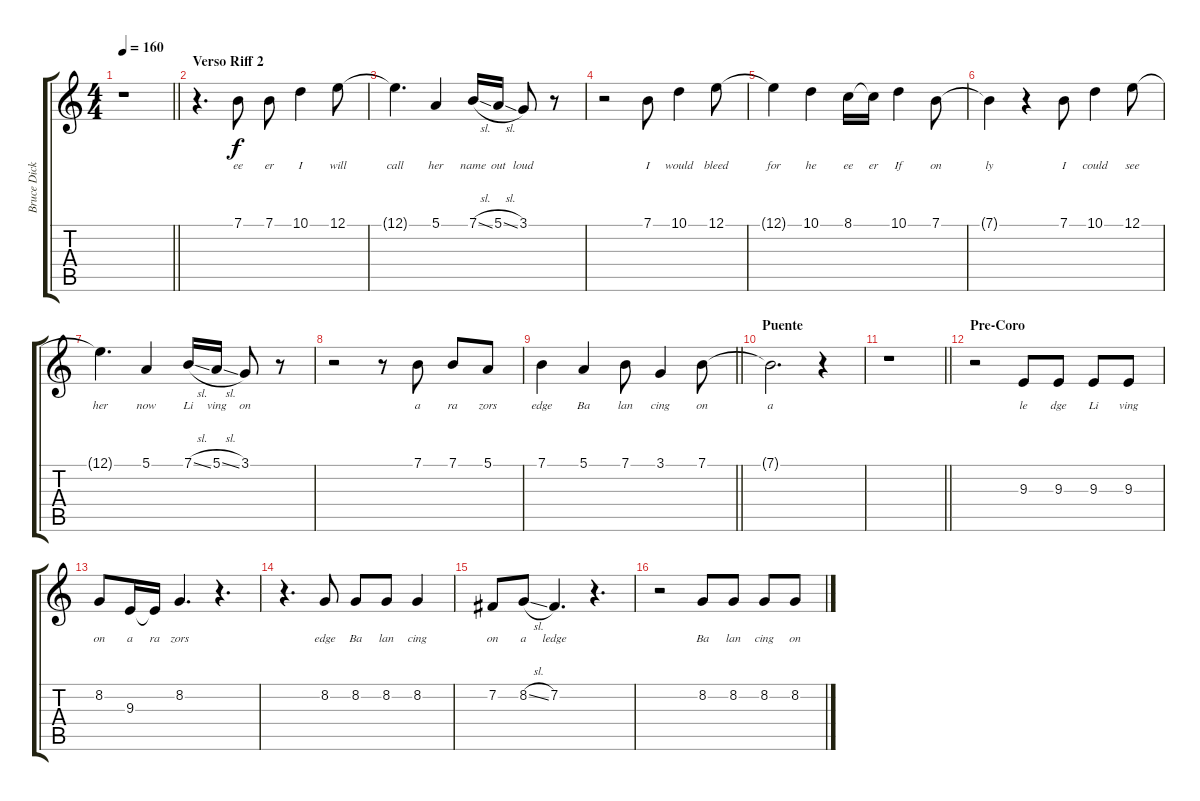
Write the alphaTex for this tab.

\track ("Bruce Dickinson" "Bruce Dick") {instrument lead2sawtooth}
\staff {score tabs}
\tuning (E4 B3 G3 D3 A2 E2) {hide}
\ts (4 4)
\tempo 160
\clef g2
\barLineRight lightlight
\ks c
r.1{dy f} |
\section ("" "Verso Riff 2")
r.4{d} 7.1.8{lyrics (0 "ee") lyrics (1 "") lyrics (2 "") lyrics (3 "") lyrics (4 "")} 7.1.8{lyrics (0 "er") lyrics (1 "") lyrics (2 "") lyrics (3 "") lyrics (4 "")} 10.1.4{lyrics (0 "I") lyrics (1 "") lyrics (2 "") lyrics (3 "") lyrics (4 "")} 12.1.8{lyrics (0 "will") lyrics (1 "") lyrics (2 "") lyrics (3 "") lyrics (4 "")} |
12.1{t}.4{d lyrics (0 "call") lyrics (1 "") lyrics (2 "") lyrics (3 "") lyrics (4 "")} 5.1.4{lyrics (0 "her") lyrics (1 "") lyrics (2 "") lyrics (3 "") lyrics (4 "")} 7.1{sl}.16{lyrics (0 "name") lyrics (1 "") lyrics (2 "") lyrics (3 "") lyrics (4 "")} 5.1{sl}.16{lyrics (0 "out") lyrics (1 "") lyrics (2 "") lyrics (3 "") lyrics (4 "")} 3.1.8{lyrics (0 "loud") lyrics (1 "") lyrics (2 "") lyrics (3 "") lyrics (4 "")} r.8 |
r.2 7.1.8{lyrics (0 "I") lyrics (1 "") lyrics (2 "") lyrics (3 "") lyrics (4 "")} 10.1.4{lyrics (0 "would") lyrics (1 "") lyrics (2 "") lyrics (3 "") lyrics (4 "")} 12.1.8{lyrics (0 "bleed") lyrics (1 "") lyrics (2 "") lyrics (3 "") lyrics (4 "")} |
12.1{t}.4{lyrics (0 "for") lyrics (1 "") lyrics (2 "") lyrics (3 "") lyrics (4 "")} 10.1.4{lyrics (0 "he") lyrics (1 "") lyrics (2 "") lyrics (3 "") lyrics (4 "")} 8.1.16{lyrics (0 "ee") lyrics (1 "") lyrics (2 "") lyrics (3 "") lyrics (4 "")} 8.1{t}.16{lyrics (0 "er") lyrics (1 "") lyrics (2 "") lyrics (3 "") lyrics (4 "")} 10.1.4{lyrics (0 "If") lyrics (1 "") lyrics (2 "") lyrics (3 "") lyrics (4 "")} 7.1.8{lyrics (0 "on") lyrics (1 "") lyrics (2 "") lyrics (3 "") lyrics (4 "")} |
7.1{t}.4{lyrics (0 "ly") lyrics (1 "") lyrics (2 "") lyrics (3 "") lyrics (4 "")} r.4 7.1.8{lyrics (0 "I") lyrics (1 "") lyrics (2 "") lyrics (3 "") lyrics (4 "")} 10.1.4{lyrics (0 "could") lyrics (1 "") lyrics (2 "") lyrics (3 "") lyrics (4 "")} 12.1.8{lyrics (0 "see") lyrics (1 "") lyrics (2 "") lyrics (3 "") lyrics (4 "")} |
12.1{t}.4{d lyrics (0 "her") lyrics (1 "") lyrics (2 "") lyrics (3 "") lyrics (4 "")} 5.1.4{lyrics (0 "now") lyrics (1 "") lyrics (2 "") lyrics (3 "") lyrics (4 "")} 7.1{sl}.16{lyrics (0 "Li") lyrics (1 "") lyrics (2 "") lyrics (3 "") lyrics (4 "")} 5.1{sl}.16{lyrics (0 "ving") lyrics (1 "") lyrics (2 "") lyrics (3 "") lyrics (4 "")} 3.1.8{lyrics (0 "on") lyrics (1 "") lyrics (2 "") lyrics (3 "") lyrics (4 "")} r.8 |
r.2 r.8 7.1.8{lyrics (0 "a") lyrics (1 "") lyrics (2 "") lyrics (3 "") lyrics (4 "")} 7.1.8{lyrics (0 "ra") lyrics (1 "") lyrics (2 "") lyrics (3 "") lyrics (4 "")} 5.1.8{lyrics (0 "zors") lyrics (1 "") lyrics (2 "") lyrics (3 "") lyrics (4 "")} |
\barLineRight lightlight
7.1.4{lyrics (0 "edge") lyrics (1 "") lyrics (2 "") lyrics (3 "") lyrics (4 "")} 5.1.4{lyrics (0 "Ba") lyrics (1 "") lyrics (2 "") lyrics (3 "") lyrics (4 "")} 7.1.8{lyrics (0 "lan") lyrics (1 "") lyrics (2 "") lyrics (3 "") lyrics (4 "")} 3.1.4{lyrics (0 "cing") lyrics (1 "") lyrics (2 "") lyrics (3 "") lyrics (4 "")} 7.1.8{lyrics (0 "on") lyrics (1 "") lyrics (2 "") lyrics (3 "") lyrics (4 "")} |
\section ("" "Puente")
7.1{t}.2{d lyrics (0 "a") lyrics (1 "") lyrics (2 "") lyrics (3 "") lyrics (4 "")} r.4 |
\barLineRight lightlight
r.1 |
\section ("" "Pre-Coro")
r.2 9.3.8{lyrics (0 "le") lyrics (1 "") lyrics (2 "") lyrics (3 "") lyrics (4 "")} 9.3.8{lyrics (0 "dge") lyrics (1 "") lyrics (2 "") lyrics (3 "") lyrics (4 "")} 9.3.8{lyrics (0 "Li") lyrics (1 "") lyrics (2 "") lyrics (3 "") lyrics (4 "")} 9.3.8{lyrics (0 "ving") lyrics (1 "") lyrics (2 "") lyrics (3 "") lyrics (4 "")} |
8.2.8{lyrics (0 "on") lyrics (1 "") lyrics (2 "") lyrics (3 "") lyrics (4 "")} 9.3.16{lyrics (0 "a") lyrics (1 "") lyrics (2 "") lyrics (3 "") lyrics (4 "")} 9.3{t}.16{lyrics (0 "ra") lyrics (1 "") lyrics (2 "") lyrics (3 "") lyrics (4 "")} 8.2.4{d lyrics (0 "zors") lyrics (1 "") lyrics (2 "") lyrics (3 "") lyrics (4 "")} r.4{d} |
r.4{d} 8.2.8{lyrics (0 "edge") lyrics (1 "") lyrics (2 "") lyrics (3 "") lyrics (4 "")} 8.2.8{lyrics (0 "Ba") lyrics (1 "") lyrics (2 "") lyrics (3 "") lyrics (4 "")} 8.2.8{lyrics (0 "lan") lyrics (1 "") lyrics (2 "") lyrics (3 "") lyrics (4 "")} 8.2.4{lyrics (0 "cing") lyrics (1 "") lyrics (2 "") lyrics (3 "") lyrics (4 "")} |
7.2.8{lyrics (0 "on") lyrics (1 "") lyrics (2 "") lyrics (3 "") lyrics (4 "")} 8.2{sl}.8{lyrics (0 "a") lyrics (1 "") lyrics (2 "") lyrics (3 "") lyrics (4 "")} 7.2.4{d lyrics (0 "ledge") lyrics (1 "") lyrics (2 "") lyrics (3 "") lyrics (4 "")} r.4{d} |
r.2 8.2.8{lyrics (0 "Ba") lyrics (1 "") lyrics (2 "") lyrics (3 "") lyrics (4 "")} 8.2.8{lyrics (0 "lan") lyrics (1 "") lyrics (2 "") lyrics (3 "") lyrics (4 "")} 8.2.8{lyrics (0 "cing") lyrics (1 "") lyrics (2 "") lyrics (3 "") lyrics (4 "")} 8.2.8{lyrics (0 "on") lyrics (1 "") lyrics (2 "") lyrics (3 "") lyrics (4 "")}
